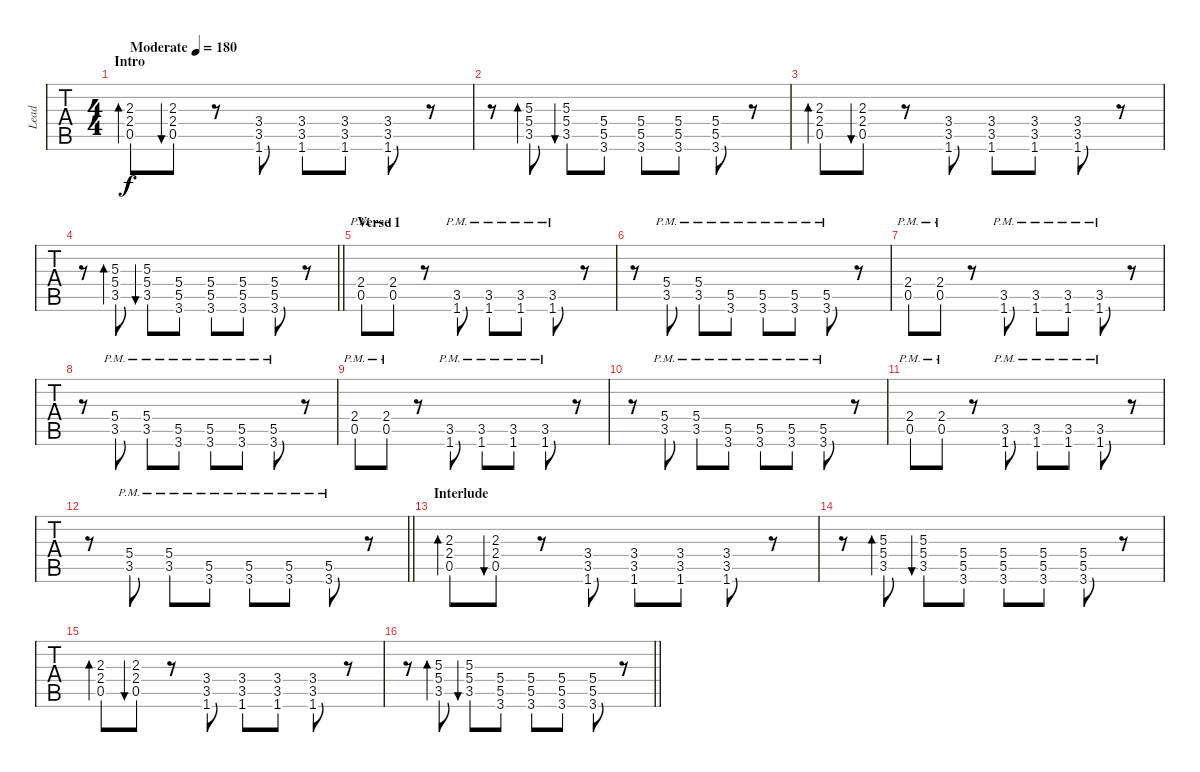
\track ("Lead" "Lead") {instrument overdrivenguitar}
\staff {tabs}
\tuning (E4 B3 G3 D3 A2 E2) {hide}
\ts (4 4)
\section ("" "Intro")
\tempo (180 "Moderate")
\clef g2
\ks c
(2.3 2.4 0.5).8{bd 60 dy f balance 4 instrument overdrivenguitar} (2.3 2.4 0.5).8{bu 60} r.8 (3.4 3.5 1.6).8 (3.4 3.5 1.6).8 (3.4 3.5 1.6).8 (3.4 3.5 1.6).8 r.8 |
r.8 (5.3 5.4 3.5).8{bd 60} (5.3 5.4 3.5).8{bu 60} (5.4 5.5 3.6).8 (5.4 5.5 3.6).8 (5.4 5.5 3.6).8 (5.4 5.5 3.6).8 r.8 |
(2.3 2.4 0.5).8{bd 60} (2.3 2.4 0.5).8{bu 60} r.8 (3.4 3.5 1.6).8 (3.4 3.5 1.6).8 (3.4 3.5 1.6).8 (3.4 3.5 1.6).8 r.8 |
\barLineRight lightlight
r.8 (5.3 5.4 3.5).8{bd 60} (5.3 5.4 3.5).8{bu 60} (5.4 5.5 3.6).8 (5.4 5.5 3.6).8 (5.4 5.5 3.6).8 (5.4 5.5 3.6).8 r.8 |
\section ("" "Verse 1")
(2.4{pm} 0.5{pm}).8{balance 8} (2.4{pm} 0.5{pm}).8 r.8 (3.5{pm} 1.6{pm}).8 (3.5{pm} 1.6{pm}).8 (3.5{pm} 1.6{pm}).8 (3.5{pm} 1.6{pm}).8 r.8 |
r.8 (5.4{pm} 3.5{pm}).8 (5.4{pm} 3.5{pm}).8 (5.5{pm} 3.6{pm}).8 (5.5{pm} 3.6{pm}).8 (5.5{pm} 3.6{pm}).8 (5.5{pm} 3.6{pm}).8 r.8 |
(2.4{pm} 0.5{pm}).8 (2.4{pm} 0.5{pm}).8 r.8 (3.5{pm} 1.6{pm}).8 (3.5{pm} 1.6{pm}).8 (3.5{pm} 1.6{pm}).8 (3.5{pm} 1.6{pm}).8 r.8 |
r.8 (5.4{pm} 3.5{pm}).8 (5.4{pm} 3.5{pm}).8 (5.5{pm} 3.6{pm}).8 (5.5{pm} 3.6{pm}).8 (5.5{pm} 3.6{pm}).8 (5.5{pm} 3.6{pm}).8 r.8 |
(2.4{pm} 0.5{pm}).8 (2.4{pm} 0.5{pm}).8 r.8 (3.5{pm} 1.6{pm}).8 (3.5{pm} 1.6{pm}).8 (3.5{pm} 1.6{pm}).8 (3.5{pm} 1.6{pm}).8 r.8 |
r.8 (5.4{pm} 3.5{pm}).8 (5.4{pm} 3.5{pm}).8 (5.5{pm} 3.6{pm}).8 (5.5{pm} 3.6{pm}).8 (5.5{pm} 3.6{pm}).8 (5.5{pm} 3.6{pm}).8 r.8 |
(2.4{pm} 0.5{pm}).8 (2.4{pm} 0.5{pm}).8 r.8 (3.5{pm} 1.6{pm}).8 (3.5{pm} 1.6{pm}).8 (3.5{pm} 1.6{pm}).8 (3.5{pm} 1.6{pm}).8 r.8 |
\barLineRight lightlight
r.8 (5.4{pm} 3.5{pm}).8 (5.4{pm} 3.5{pm}).8 (5.5{pm} 3.6{pm}).8 (5.5{pm} 3.6{pm}).8 (5.5{pm} 3.6{pm}).8 (5.5{pm} 3.6{pm}).8 r.8 |
\section ("" "Interlude")
(2.3 2.4 0.5).8{bd 60 balance 4} (2.3 2.4 0.5).8{bu 60} r.8 (3.4 3.5 1.6).8 (3.4 3.5 1.6).8 (3.4 3.5 1.6).8 (3.4 3.5 1.6).8 r.8 |
r.8 (5.3 5.4 3.5).8{bd 60} (5.3 5.4 3.5).8{bu 60} (5.4 5.5 3.6).8 (5.4 5.5 3.6).8 (5.4 5.5 3.6).8 (5.4 5.5 3.6).8 r.8 |
(2.3 2.4 0.5).8{bd 60} (2.3 2.4 0.5).8{bu 60} r.8 (3.4 3.5 1.6).8 (3.4 3.5 1.6).8 (3.4 3.5 1.6).8 (3.4 3.5 1.6).8 r.8 |
\barLineRight lightlight
r.8 (5.3 5.4 3.5).8{bd 60} (5.3 5.4 3.5).8{bu 60} (5.4 5.5 3.6).8 (5.4 5.5 3.6).8 (5.4 5.5 3.6).8 (5.4 5.5 3.6).8 r.8
